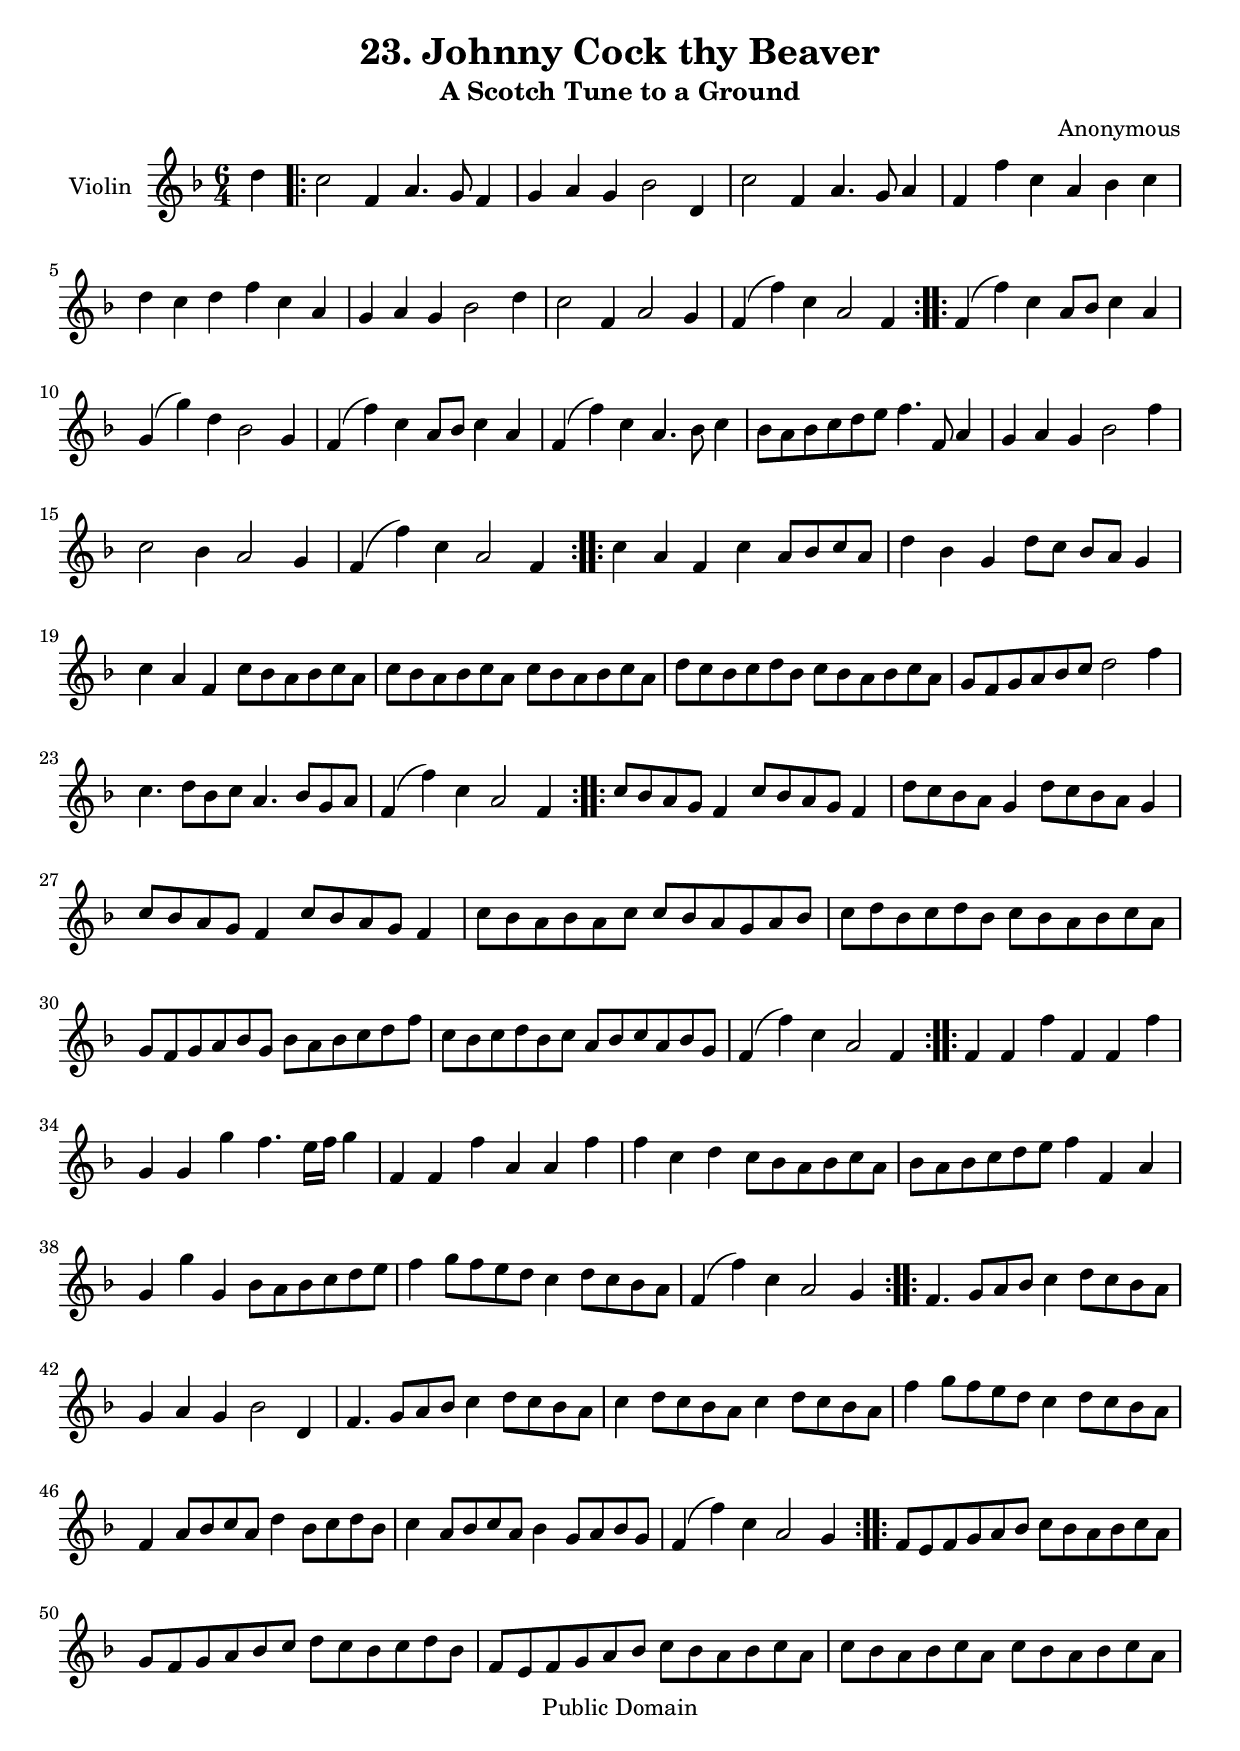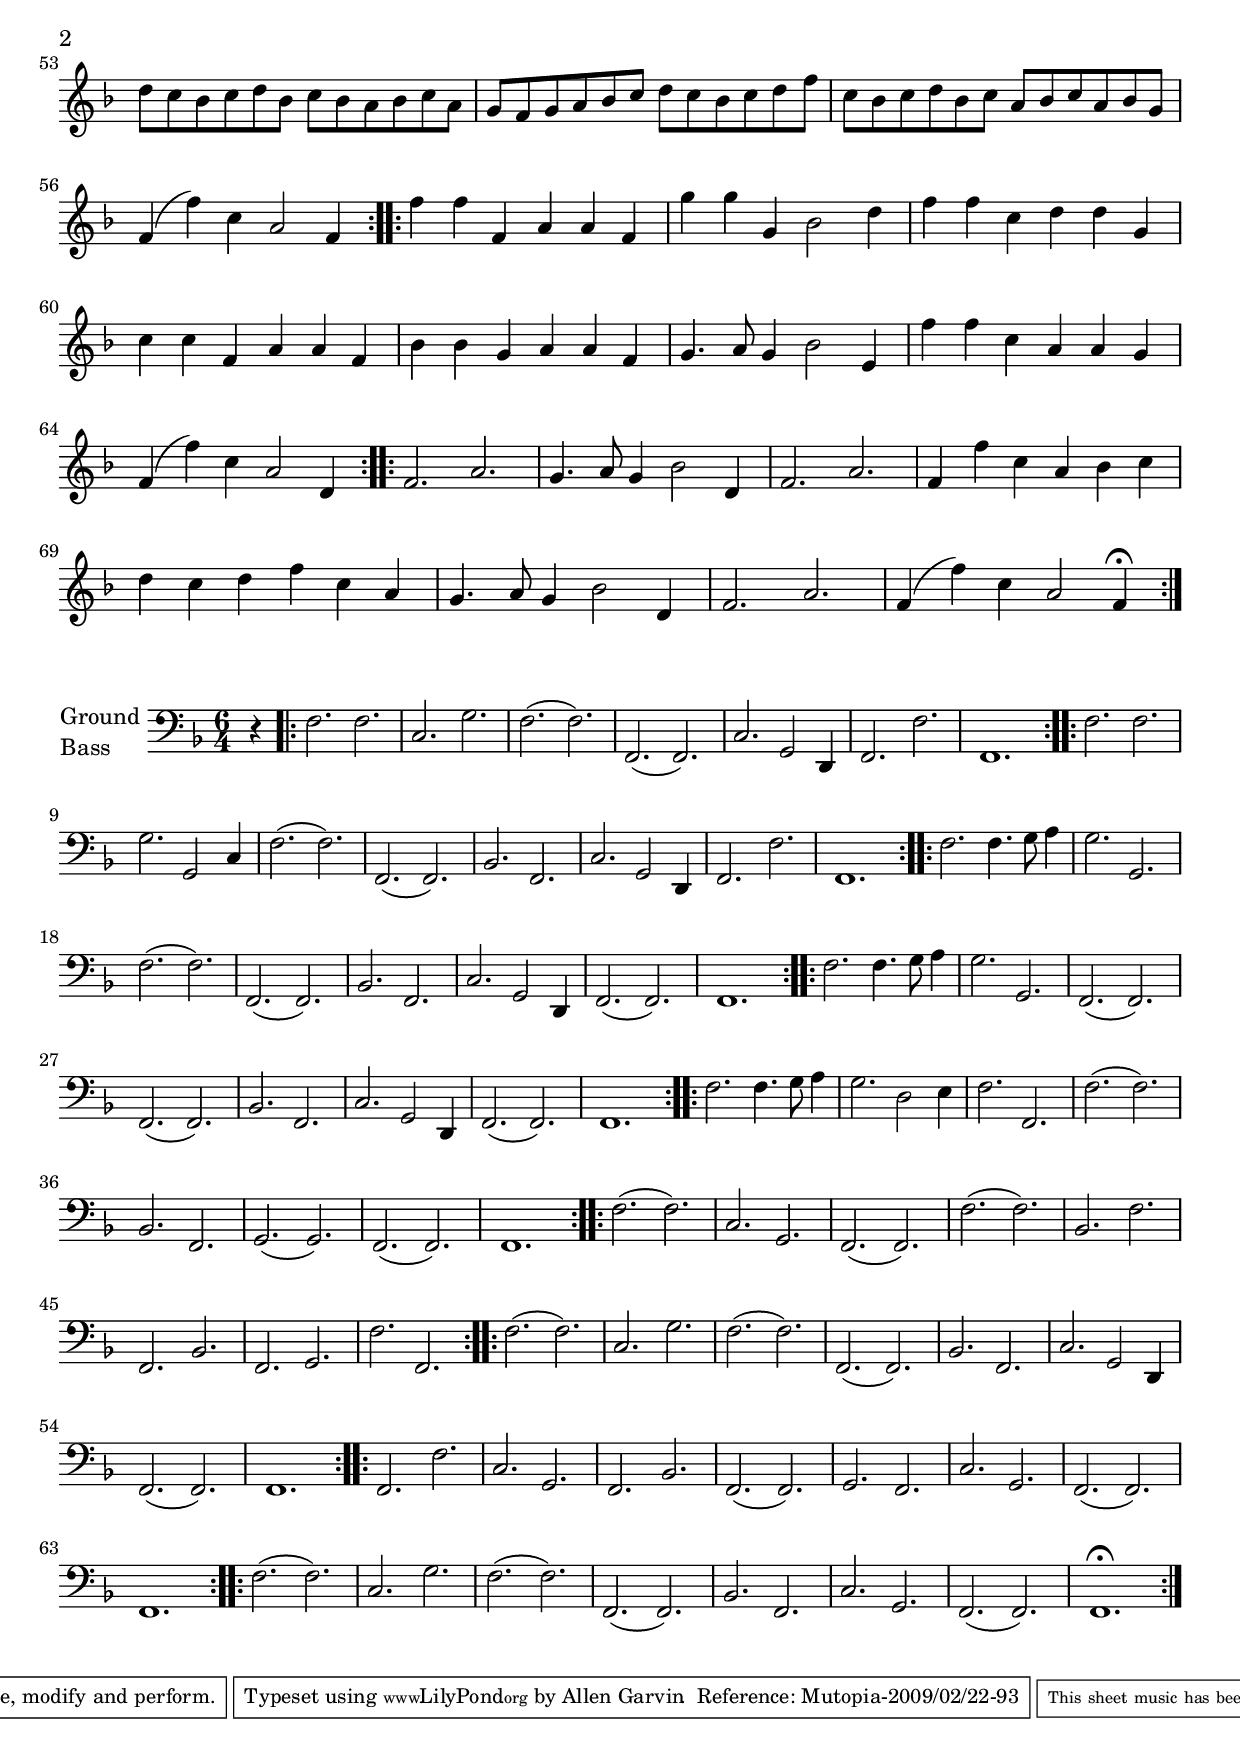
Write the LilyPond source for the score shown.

\header {
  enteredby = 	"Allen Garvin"
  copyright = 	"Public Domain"
  filename = 	"division-violin-23.ly"
  title = 	"23. Johnny Cock thy Beaver"
  subtitle = "A Scotch Tune to a Ground"
  composer =	"Anonymous"
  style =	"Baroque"
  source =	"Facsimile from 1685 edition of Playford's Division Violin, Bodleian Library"
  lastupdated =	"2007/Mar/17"

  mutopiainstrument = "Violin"
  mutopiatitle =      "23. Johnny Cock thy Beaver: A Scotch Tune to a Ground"
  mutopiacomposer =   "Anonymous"
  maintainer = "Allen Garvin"
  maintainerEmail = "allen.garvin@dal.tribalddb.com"
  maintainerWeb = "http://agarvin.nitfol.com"
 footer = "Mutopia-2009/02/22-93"
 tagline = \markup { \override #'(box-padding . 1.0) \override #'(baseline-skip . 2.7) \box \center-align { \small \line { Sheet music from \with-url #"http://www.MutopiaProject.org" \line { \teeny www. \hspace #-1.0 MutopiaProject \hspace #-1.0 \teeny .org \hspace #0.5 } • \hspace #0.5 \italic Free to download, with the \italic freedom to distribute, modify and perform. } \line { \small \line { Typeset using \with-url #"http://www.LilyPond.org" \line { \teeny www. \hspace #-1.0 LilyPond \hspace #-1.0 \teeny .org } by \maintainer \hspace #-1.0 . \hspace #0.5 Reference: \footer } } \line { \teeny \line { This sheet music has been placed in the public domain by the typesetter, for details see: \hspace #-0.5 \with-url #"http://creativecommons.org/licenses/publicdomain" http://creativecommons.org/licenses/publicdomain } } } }
}

\version "2.10.0"
\include "english.ly"

violin =  \relative c'' {
  \key f \major
  \time 6/4
  \clef "treble"

  \partial 4 d4 	|
  \repeat "volta" 2 {
    c2 f,4 a4. g8 f4	|
    g a g bf2 d,4	|
    c'2 f,4 a4. g8 a4	|
    f f' c a bf c	|
    d c d f c a		|
    g a g bf2 d4	|
    c2 f,4 a2 g4	|
    f(  f') c a2 f4	|
  }
  \repeat "volta" 2 {
    f(  f') c  a8[ bf] c4 a 	|
    g4(  g') d bf2 g4		|
    f(  f') c  a8[ bf] c4 a 	|
    f4(  f') c a4. bf8 c4 	|
     bf8[ a bf c d e] f4. f,8 a4	|
    g4 a g bf2 f'4		|
    c2 bf4 a2 g4		|
    f(  f') c a2 f4		|
  }
  \repeat "volta" 2 {
    c'4 a f c'  a8[ bf c a]	|
    d4 bf g  d'8[ c]  bf[ a] g4	|
    c4 a f  c'8[ bf a bf c a]	|
     c[ bf a bf c a]  c[ bf a bf c a] |
     d[ c bf c d bf]  c[ bf a bf c a] |
     g[ f g a bf c] d2 f4	|
    c4.  d8[ bf c] a4.  bf8[ g a]	|
    f4(  f') c a2 f4		|
  }
  \repeat "volta" 2 {
     c'8[ bf a g] f4  c'8[ bf a g] f4 	|
     d'8[ c bf a] g4  d'8[ c bf a] g4	|
     c8[ bf a g] f4  c'8[ bf a g] f4 	|
     c'8[ bf a bf a c]  c[ bf a g a bf]	|
     c[ d bf c d bf]  c[ bf a bf c a]	|
     g[ f g a bf g]  bf[ a bf c d f]	|
     c[ bf c d bf c]  a[ bf c a bf g]	|
    f4(  f') c a2 f4			|
  }
  \repeat "volta" 2 {
    f4 f f' f, f f'		|
    g, g g' f4.  e16[ f] g4	|
    f, f f' a, a f'		|
    f c d  c8[ bf a bf c a]	|
     bf[ a bf c d e] f4 f, a	|
    g g' g,  bf8[ a bf c d e]	|
    f4  g8[ f e d] c4  d8[ c bf a]|
    f4(  f') c a2 g4		|
  }
  \repeat "volta" 2 {
    f4.  g8[ a bf] c4  d8[ c bf a]	|
    g4 a g bf2 d,4			|
    f4.  g8[ a bf] c4  d8[ c bf a]	|
    c4  d8[ c bf a] c4  d8[ c bf a]	|
    f'4  g8[ f e d] c4  d8[ c bf a]	|
    f4  a8[ bf c a] d4  bf8[ c d bf]	|
    c4  a8[ bf c a] bf4  g8[ a bf g]	|
    f4(  f') c a2 g4			|
  }
  \repeat "volta" 2 {
     f8[ e f g a bf]  c[ bf a bf c a]	|
     g[ f g a bf c]  d[ c bf c d bf]	|
     f[ e f g a bf]  c[ bf a bf c a]	|
     c[ bf a bf c a]  c[ bf a bf c a]	|
     d[ c bf c d bf]  c[ bf a bf c a]	|
     g[ f g a bf c]  d[ c bf c d f]	|
     c[ bf c d bf c]  a[ bf c a bf g]	|
    f4(  f') c a2 f4			|
  }
  \repeat "volta" 2 {
    f'4 f f, a a f	|
    g' g g, bf2 d4	|
    f f c d d g,	|
    c c f, a a f	|
    bf bf g a a f	|
    g4. a8 g4 bf2 e,4	|
    f' f c a a g	|
    f(  f') c a2 d,4	|
  }
  \repeat "volta" 2 {
    f2. a		|
    g4. a8 g4 bf2 d,4	|
    f2. a		|
    f4 f' c a bf c	|
    d c d f c a		|
    g4. a8 g4 bf2 d,4	|
    f2. a		|
    f4(  f') c a2 f4\fermata |
  }
}

groundbass =  \relative c {
  \key f \major
  \time 6/4
  \clef "bass"

  \partial 4 r4 	|
  \repeat "volta" 2 {
    f2. f |
    c g' |
    f( f) |
    f,( f) |
    c' g2 d4 |
    f2. f' |
    f,1. |
  }
  \repeat "volta" 2 {
    f'2. f |
    g g,2 c4 |
    f2.( f) |
    f,( f) |
    bf f |
    c' g2 d4 | 
    f2. f' |
    f,1. |
  }
  \repeat "volta" 2 {
    f'2. f4. g8 a4 |
    g2. g, |
    f'( f) |
    f,( f) |
    bf f |
    c' g2 d4 |
    f2.( f) |
    f1. |
  }
  \repeat "volta" 2 {
    f'2. f4. g8 a4 |
    g2. g, |
    f( f) |
    f( f) |
    bf f |
    c' g2 d4 |
    f2.( f) |
    f1. |
  }
  \repeat "volta" 2 {
    f'2. f4. g8 a4 |
    g2. d2 e4 |
    f2. f, |
    f'( f) |
    bf, f |
    g( g) | 
    f( f) |
    f1. |
  }
  \repeat "volta" 2 {
    f'2.( f) |
    c g |
    f( f) |
    f'( f) |
    bf, f' |
    f, bf |
    f g |
    f' f, |
  }
  \repeat "volta" 2 {
    f'( f) |
    c g' |
    f( f) |
    f,( f) |
    bf f |
    c' g2 d4 |
    f2.( f) |
    f1. |
  }
  \repeat "volta" 2 {
    f2. f' |
    c g |
    f bf |
    f( f) |
    g f |
    c' g |
    f( f) |
    f1.
  }
  \repeat "volta" 2 {
    f'2.( f) |
    c g' |
    f( f) |
    f,( f) |
    bf f |
    c' g |
    f( f) |
    f1.\fermata |
  } 
}

\book {

\score {
   \context GrandStaff <<
    \context Staff = "one" <<
      \set Staff.instrumentName = \markup { "Violin" }
      \violin
    >>
  >>

  \layout{ }


  \midi {
    \context {
      \Score
      tempoWholesPerMinute = #(ly:make-moment 160 2)
      }
    }
}

\score {
   \context GrandStaff <<
    \context Staff = "one" <<
      \set Staff.instrumentName = \markup { \column { Ground Bass } }
      \groundbass
    >>
  >>

  \layout{ }


  \midi {
    \context {
      \Score
      tempoWholesPerMinute = #(ly:make-moment 160 2)
      }
    }
}

}

